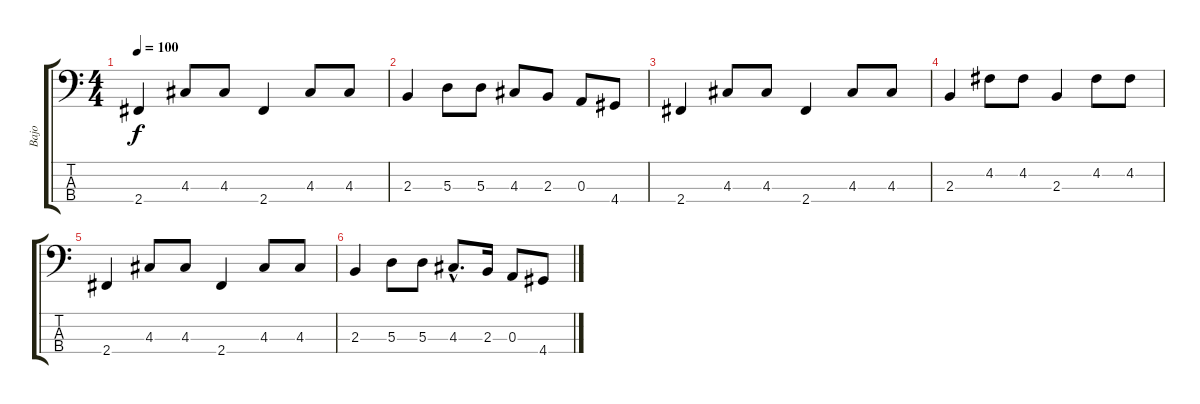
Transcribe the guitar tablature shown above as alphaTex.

\track ("Bajo" "Bajo") {instrument electricbassfinger}
\staff {score tabs}
\tuning (G2 D2 A1 E1) {hide}
\ts (4 4)
\tempo 100
\clef f4
\ks c
2.4.4{dy f} 4.3.8 4.3.8 2.4.4 4.3.8 4.3.8 |
2.3.4 5.3.8 5.3.8 4.3.8 2.3.8 0.3.8 4.4.8 |
2.4.4 4.3.8 4.3.8 2.4.4 4.3.8 4.3.8 |
2.3.4 4.2.8 4.2.8 2.3.4 4.2.8 4.2.8 |
2.4.4 4.3.8 4.3.8 2.4.4 4.3.8 4.3.8 |
2.3.4 5.3.8 5.3.8 4.3{hac}.8{d} 2.3.16 0.3.8 4.4.8
